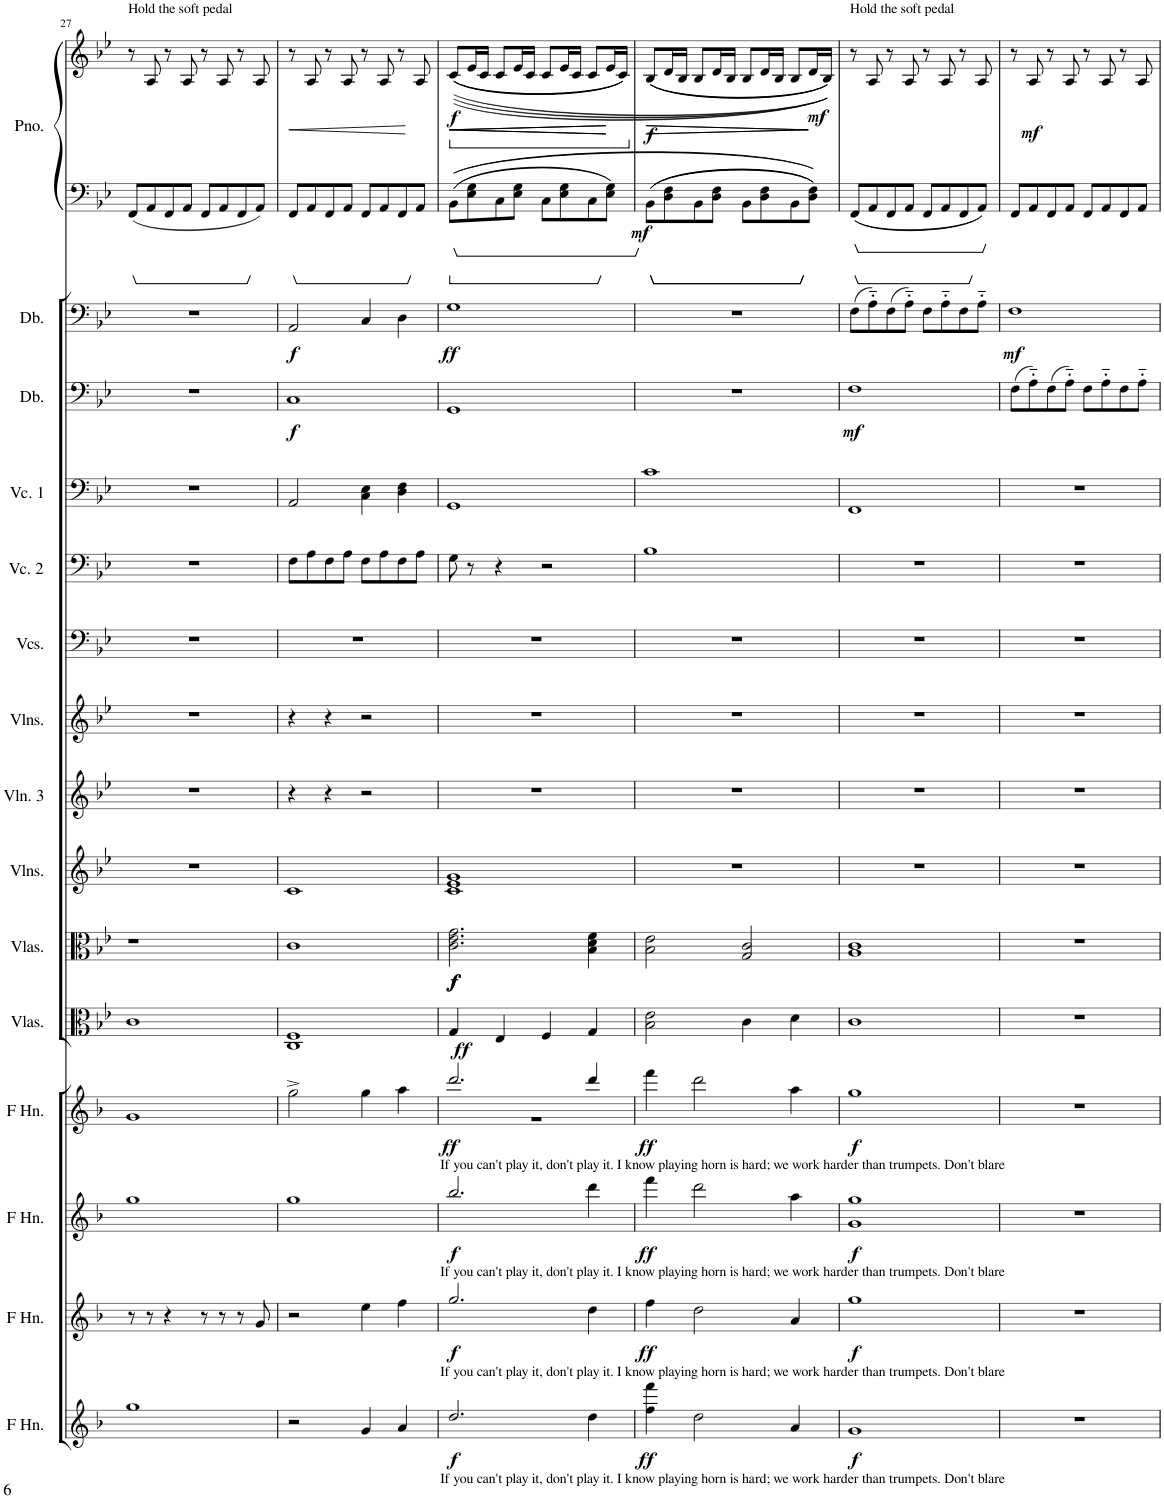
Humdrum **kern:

**kern	**dynam	**kern	**dynam	**kern	**dynam	**kern	**dynam	**kern	**dynam	**kern	**dynam	**kern	**kern	**kern	**kern	**kern	**kern	**kern	**dynam	**kern	**dynam	**kern	**kern	**dynam
*part15	*part15	*part14	*part14	*part13	*part13	*part12	*part12	*part11	*part11	*part10	*part10	*part9	*part8	*part7	*part6	*part5	*part4	*part3	*part3	*part2	*part2	*part1	*part1	*part1
*staff16	*staff16	*staff15	*staff15	*staff14	*staff14	*staff13	*staff13	*staff12	*staff12	*staff11	*staff11	*staff10	*staff9	*staff8	*staff7	*staff6	*staff5	*staff4	*staff4	*staff3	*staff3	*staff2	*staff1	*staff1/2
*I"Horn in F	*	*I"Horn in F	*	*I"Horn in F	*	*I"Horn in F	*	*I"Violas	*	*I"Violas	*	*I"Violins	*I"Violin 3	*I"Violins	*I"Violoncellos	*I"Violoncello Solo 2	*I"Violoncello Solo 1	*I"Double Bass	*	*I"Double Bass	*	*I"Piano	*	*
*	*	*	*	*	*	*	*	*I'Vlas.	*	*I'Vlas.	*	*I'Vlns.	*I'Vln. 3	*I'Vlns.	*I'Vcs.	*I'Vc. 2	*I'Vc. 1	*I'Db.	*	*I'Db.	*	*I'Pno.	*	*
!!LO:PB:g=z
*clefG2	*	*clefG2	*	*clefG2	*	*clefG2	*	*clefC3	*	*clefC3	*	*clefG2	*clefG2	*clefG2	*clefF4	*clefF4	*clefF4	*clefF4	*	*clefF4	*	*clefF4	*clefG2	*
*Trd4c7	*	*Trd4c7	*	*Trd4c7	*	*Trd4c7	*	*	*	*	*	*	*	*	*	*	*	*Trd7c12	*	*Trd7c12	*	*	*	*
*k[b-]	*	*k[b-]	*	*k[b-]	*	*k[b-]	*	*k[b-e-]	*	*k[b-e-]	*	*k[b-e-]	*k[b-e-]	*k[b-e-]	*k[b-e-]	*k[b-e-]	*k[b-e-]	*k[b-e-]	*	*k[b-e-]	*	*k[b-e-]	*k[b-e-]	*
*M4/4	*	*M4/4	*	*M4/4	*	*M4/4	*	*M4/4	*	*M4/4	*	*M4/4	*M4/4	*M4/4	*M4/4	*M4/4	*M4/4	*M4/4	*	*M4/4	*	*M4/4	*M4/4	*
=27	=27	=27	=27	=27	=27	=27	=27	=27	=27	=27	=27	=27	=27	=27	=27	=27	=27	=27	=27	=27	=27	=27	=27	=27
!	!	!	!	!	!	!	!	!	!	!	!	!	!	!	!	!	!	!	!	!	!	!	!LO:TX:a:t=Hold the soft pedal	!
1gg	.	8r	.	1gg	.	1g	.	1c	.	1r	.	1r	1r	1r	1r	1r	1r	1r	.	1r	.	8FF/L	8r	.
.	.	8r	.	.	.	.	.	.	.	.	.	.	.	.	.	.	.	.	.	.	.	8AA/	8A/	.
.	.	4r	.	.	.	.	.	.	.	.	.	.	.	.	.	.	.	.	.	.	.	8FF/	8r	.
.	.	.	.	.	.	.	.	.	.	.	.	.	.	.	.	.	.	.	.	.	.	8AA/J	8A/	.
.	.	8r	.	.	.	.	.	.	.	.	.	.	.	.	.	.	.	.	.	.	.	8FF/L	8r	.
.	.	8r	.	.	.	.	.	.	.	.	.	.	.	.	.	.	.	.	.	.	.	8AA/	8A/	.
.	.	8r	.	.	.	.	.	.	.	.	.	.	.	.	.	.	.	.	.	.	.	8FF/	8r	.
.	.	8g/	.	.	.	.	.	.	.	.	.	.	.	.	.	.	.	.	.	.	.	8AA/J	8A/	.
=28	=28	=28	=28	=28	=28	=28	=28	=28	=28	=28	=28	=28	=28	=28	=28	=28	=28	=28	=28	=28	=28	=28	=28	=28
!	!	!	!	!	!	!	!	!	!LO:DY:b	!	!	!	!	!	!	!	!	!	!LO:DY:b	!	!LO:DY:b	!	!	!LO:HP:b
2r	.	2r	.	1gg	.	2gg^\	.	1C 1F	ff	1c	.	1c	4r	4r	1r	8F\L	2AA/	1C	f	2AA/	f	8FF/L	8r	<
.	.	.	.	.	.	.	.	.	.	.	.	.	.	.	.	8A\	.	.	.	.	.	8AA/	8A/	.
.	.	.	.	.	.	.	.	.	.	.	.	.	4r	4r	.	8F\	.	.	.	.	.	8FF/	8r	.
.	.	.	.	.	.	.	.	.	.	.	.	.	.	.	.	8A\J	.	.	.	.	.	8AA/J	8A/	.
4g/	.	4ee\	.	.	.	4gg\	.	.	.	.	.	.	2r	2r	.	8F\L	4C\ 4E-\	.	.	4C/	.	8FF/L	8r	.
.	.	.	.	.	.	.	.	.	.	.	.	.	.	.	.	8A\	.	.	.	.	.	8AA/	8A/	.
4a/	.	4ff\	.	.	.	4aa\	.	.	.	.	.	.	.	.	.	8F\	4D\ 4F\	.	.	4D\	.	8FF/	8r	.
.	.	.	.	.	.	.	.	.	.	.	.	.	.	.	.	8A\J	.	.	.	.	.	8AA/J	8A/	.
.	.	.	.	.	.	.	.	.	.	.	.	.	.	.	.	.	.	.	.	.	.	.	.	[
=29	=29	=29	=29	=29	=29	=29	=29	=29	=29	=29	=29	=29	=29	=29	=29	=29	=29	=29	=29	=29	=29	=29	=29	=29
*	*	*	*	*	*	*^	*	*	*	*	*	*	*	*	*	*	*	*	*	*	*	*	*	*
!	!	!	!	!	!	!LO:TX:b:t=If you can't play it, don't play it. I know playing horn is hard; we work harder than trumpets. Don't blare	!	!	!	!	!	!	!	!	!	!	!	!	!	!	!	!	!	!	!
!	!	!	!	!LO:TX:b:t=If you can't play it, don't play it. I know playing horn is hard; we work harder than trumpets. Don't blare	!	!	!	!	!	!	!	!	!	!	!	!	!	!	!	!	!	!	!	!	!
!	!	!LO:TX:b:t=If you can't play it, don't play it. I know playing horn is hard; we work harder than trumpets. Don't blare	!	!	!	!	!	!	!	!	!	!	!	!	!	!	!	!	!	!	!	!	!	!	!
!LO:TX:b:t=If you can't play it, don't play it. I know playing horn is hard; we work harder than trumpets. Don't blare	!	!	!	!	!	!	!	!	!	!	!	!	!	!	!	!	!	!	!	!	!	!	!	!	!
!	!LO:DY:b	!	!LO:DY:b	!	!LO:DY:b	!	!	!LO:DY:b	!	!	!	!LO:DY:b	!	!	!	!	!	!	!	!	!	!	!	!	!
!	!	!	!	!	!	!	!	!	!	!	!	!LO:DY:n=1:b	!	!	!	!	!	!	!	!	!	!	!	!	!
!	!	!	!	!	!	!	!	!	!	!	!	!LO:DY:n=2:b	!	!	!	!	!	!	!	!	!	!LO:DY:b	!	!	!LO:DY:b
2.dd/	f	2.gg/	f	2.bb-/	f	2.ddd/	1r	ff	4G/	.	2.c\ 2.e-\ 2.g\	f f f	1c 1e- 1g	1r	1r	1r	8G\	1GG	1GG	.	1G	ff	8BB-\L	((((((8c/L	f
!	!	!	!	!	!	!	!	!	!	!	!	!	!	!	!	!	!	!	!	!	!	!	!	!	!LO:HP:b
.	.	.	.	.	.	.	.	.	.	.	.	.	.	.	.	.	8r	.	.	.	.	.	8E-\ 8G\	16e-/L	<
!	!	!	!	!	!	!	!	!	!	!	!	!	!	!	!	!	!	!	!	!	!	!	!	!	!LO:HP:b
.	.	.	.	.	.	.	.	.	.	.	.	.	.	.	.	.	.	.	.	.	.	.	.	16c/JJ	<
.	.	.	.	.	.	.	.	.	4E-/	.	.	.	.	.	.	.	4r	.	.	.	.	.	8C\	8c/L	.
.	.	.	.	.	.	.	.	.	.	.	.	.	.	.	.	.	.	.	.	.	.	.	8E-\ 8G\J	16e-/L	.
.	.	.	.	.	.	.	.	.	.	.	.	.	.	.	.	.	.	.	.	.	.	.	.	16c/JJ	.
.	.	.	.	.	.	.	.	.	4F/	.	.	.	.	.	.	.	2r	.	.	.	.	.	8C\L	8c/L	.
.	.	.	.	.	.	.	.	.	.	.	.	.	.	.	.	.	.	.	.	.	.	.	8E-\ 8G\	16e-/L	.
.	.	.	.	.	.	.	.	.	.	.	.	.	.	.	.	.	.	.	.	.	.	.	.	16c/JJ	.
4dd\	.	4dd\	.	4ddd\	.	4ddd/	.	.	4G/	.	4B-\ 4d\ 4f\	.	.	.	.	.	.	.	.	.	.	.	8C\	8c/L	.
.	.	.	.	.	.	.	.	.	.	.	.	.	.	.	.	.	.	.	.	.	.	.	8E-\ 8G\J	16e-/L	.
.	.	.	.	.	.	.	.	.	.	.	.	.	.	.	.	.	.	.	.	.	.	.	.	16c/JJ)))	.
*	*	*	*	*	*	*v	*v	*	*	*	*	*	*	*	*	*	*	*	*	*	*	*	*	*	*
.	.	.	.	.	.	.	.	.	.	.	.	.	.	.	.	.	.	.	.	.	.	.	.	[ [
=30	=30	=30	=30	=30	=30	=30	=30	=30	=30	=30	=30	=30	=30	=30	=30	=30	=30	=30	=30	=30	=30	=30	=30	=30
!	!LO:DY:b	!	!LO:DY:b	!	!LO:DY:b	!	!LO:DY:b	!	!	!	!	!	!	!	!	!	!	!	!	!	!	!	!	!LO:HP:b
!	!	!	!	!	!	!	!	!	!	!	!	!	!	!	!	!	!	!	!	!	!	!	!	!LO:DY:n=1:b=2
!	!	!	!	!	!	!	!	!	!	!	!	!	!	!	!	!	!	!	!	!	!	!	!	!LO:DY:n=2:b
4ff\ 4fff\	ff	4ff\	ff	4fff\	ff	4fff\	ff	2B-\ 2e-\	.	2B-\ 2e-\	.	1r	1r	1r	1r	1B-	1c	1r	.	1r	.	8BB-\L	(((8B-/L	> mf f
!	!	!	!	!	!	!	!	!	!	!	!	!	!	!	!	!	!	!	!	!	!	!	!	!LO:HP:b
.	.	.	.	.	.	.	.	.	.	.	.	.	.	.	.	.	.	.	.	.	.	8D\ 8F\	16d/L	>
.	.	.	.	.	.	.	.	.	.	.	.	.	.	.	.	.	.	.	.	.	.	.	16B-/JJ	.
2dd\	.	2dd\	.	2ddd\	.	2ddd\	.	.	.	.	.	.	.	.	.	.	.	.	.	.	.	8BB-\	8B-/L	.
.	.	.	.	.	.	.	.	.	.	.	.	.	.	.	.	.	.	.	.	.	.	8D\ 8F\J	16d/L	.
.	.	.	.	.	.	.	.	.	.	.	.	.	.	.	.	.	.	.	.	.	.	.	16B-/JJ	.
.	.	.	.	.	.	.	.	4c\	.	2G/ 2c/	.	.	.	.	.	.	.	.	.	.	.	8BB-\L	8B-/L	.
.	.	.	.	.	.	.	.	.	.	.	.	.	.	.	.	.	.	.	.	.	.	8D\ 8F\	16d/L	.
.	.	.	.	.	.	.	.	.	.	.	.	.	.	.	.	.	.	.	.	.	.	.	16B-/JJ	.
4a/	.	4a/	.	4aa\	.	4aa\	.	4d\	.	.	.	.	.	.	.	.	.	.	.	.	.	8BB-\	8B-/L	.
.	.	.	.	.	.	.	.	.	.	.	.	.	.	.	.	.	.	.	.	.	.	8D\ 8F\J	16d/L	.
!	!	!	!	!	!	!	!	!	!	!	!	!	!	!	!	!	!	!	!	!	!	!	!	!LO:DY:n=3:b
.	.	.	.	.	.	.	.	.	.	.	.	.	.	.	.	.	.	.	.	.	.	.	16B-/JJ))))))	mf
.	.	.	.	.	.	.	.	.	.	.	.	.	.	.	.	.	.	.	.	.	.	.	.	] ]
=31	=31	=31	=31	=31	=31	=31	=31	=31	=31	=31	=31	=31	=31	=31	=31	=31	=31	=31	=31	=31	=31	=31	=31	=31
*	*	*	*	*^	*	*	*	*	*	*	*	*	*	*	*	*	*	*	*	*	*	*	*	*
!	!	!	!	!	!	!	!	!	!	!	!	!	!	!	!	!	!	!	!	!	!	!	!	!LO:TX:a:t=Hold the soft pedal	!
!	!LO:DY:b	!	!LO:DY:b	!	!	!LO:DY:b	!	!LO:DY:b	!	!	!	!	!	!	!	!	!	!	!	!LO:DY:b	!	!	!	!	!
1g	f	1gg	f	1gg	1g	f	1gg	f	1c	.	1A 1c	.	1r	1r	1r	1r	1r	1FF	1F	mf	(8F\L	.	8FF/L	8r	.
.	.	.	.	.	.	.	.	.	.	.	.	.	.	.	.	.	.	.	.	.	8A'~\)	.	8AA/	8A/	.
.	.	.	.	.	.	.	.	.	.	.	.	.	.	.	.	.	.	.	.	.	(8F\	.	8FF/	8r	.
.	.	.	.	.	.	.	.	.	.	.	.	.	.	.	.	.	.	.	.	.	8A'~\J)	.	8AA/J	8A/	.
.	.	.	.	.	.	.	.	.	.	.	.	.	.	.	.	.	.	.	.	.	8F\L	.	8FF/L	8r	.
.	.	.	.	.	.	.	.	.	.	.	.	.	.	.	.	.	.	.	.	.	8A'~\	.	8AA/	8A/	.
.	.	.	.	.	.	.	.	.	.	.	.	.	.	.	.	.	.	.	.	.	8F\	.	8FF/	8r	.
.	.	.	.	.	.	.	.	.	.	.	.	.	.	.	.	.	.	.	.	.	8A'~\J	.	8AA/J	8A/	.
*	*	*	*	*v	*v	*	*	*	*	*	*	*	*	*	*	*	*	*	*	*	*	*	*	*	*
=32	=32	=32	=32	=32	=32	=32	=32	=32	=32	=32	=32	=32	=32	=32	=32	=32	=32	=32	=32	=32	=32	=32	=32	=32
!	!	!	!	!	!	!	!	!	!	!	!	!	!	!	!	!	!	!	!	!	!LO:DY:b	!	!	!
1r	.	1r	.	1r	.	1r	.	1r	.	1r	.	1r	1r	1r	1r	1r	1r	(8F\L	.	1F	mf	8FF/L	8r	.
!	!	!	!	!	!	!	!	!	!	!	!	!	!	!	!	!	!	!	!	!	!	!	!	!LO:DY:b
.	.	.	.	.	.	.	.	.	.	.	.	.	.	.	.	.	.	8A'~\)	.	.	.	8AA/	8A/	mf
.	.	.	.	.	.	.	.	.	.	.	.	.	.	.	.	.	.	(8F\	.	.	.	8FF/	8r	.
.	.	.	.	.	.	.	.	.	.	.	.	.	.	.	.	.	.	8A'~\J)	.	.	.	8AA/J	8A/	.
.	.	.	.	.	.	.	.	.	.	.	.	.	.	.	.	.	.	8F\L	.	.	.	8FF/L	8r	.
.	.	.	.	.	.	.	.	.	.	.	.	.	.	.	.	.	.	8A'~\	.	.	.	8AA/	8A/	.
.	.	.	.	.	.	.	.	.	.	.	.	.	.	.	.	.	.	8F\	.	.	.	8FF/	8r	.
.	.	.	.	.	.	.	.	.	.	.	.	.	.	.	.	.	.	8A'~\J	.	.	.	8AA/J	8A/	.
=	=	=	=	=	=	=	=	=	=	=	=	=	=	=	=	=	=	=	=	=	=	=	=	=
*-	*-	*-	*-	*-	*-	*-	*-	*-	*-	*-	*-	*-	*-	*-	*-	*-	*-	*-	*-	*-	*-	*-	*-	*-
